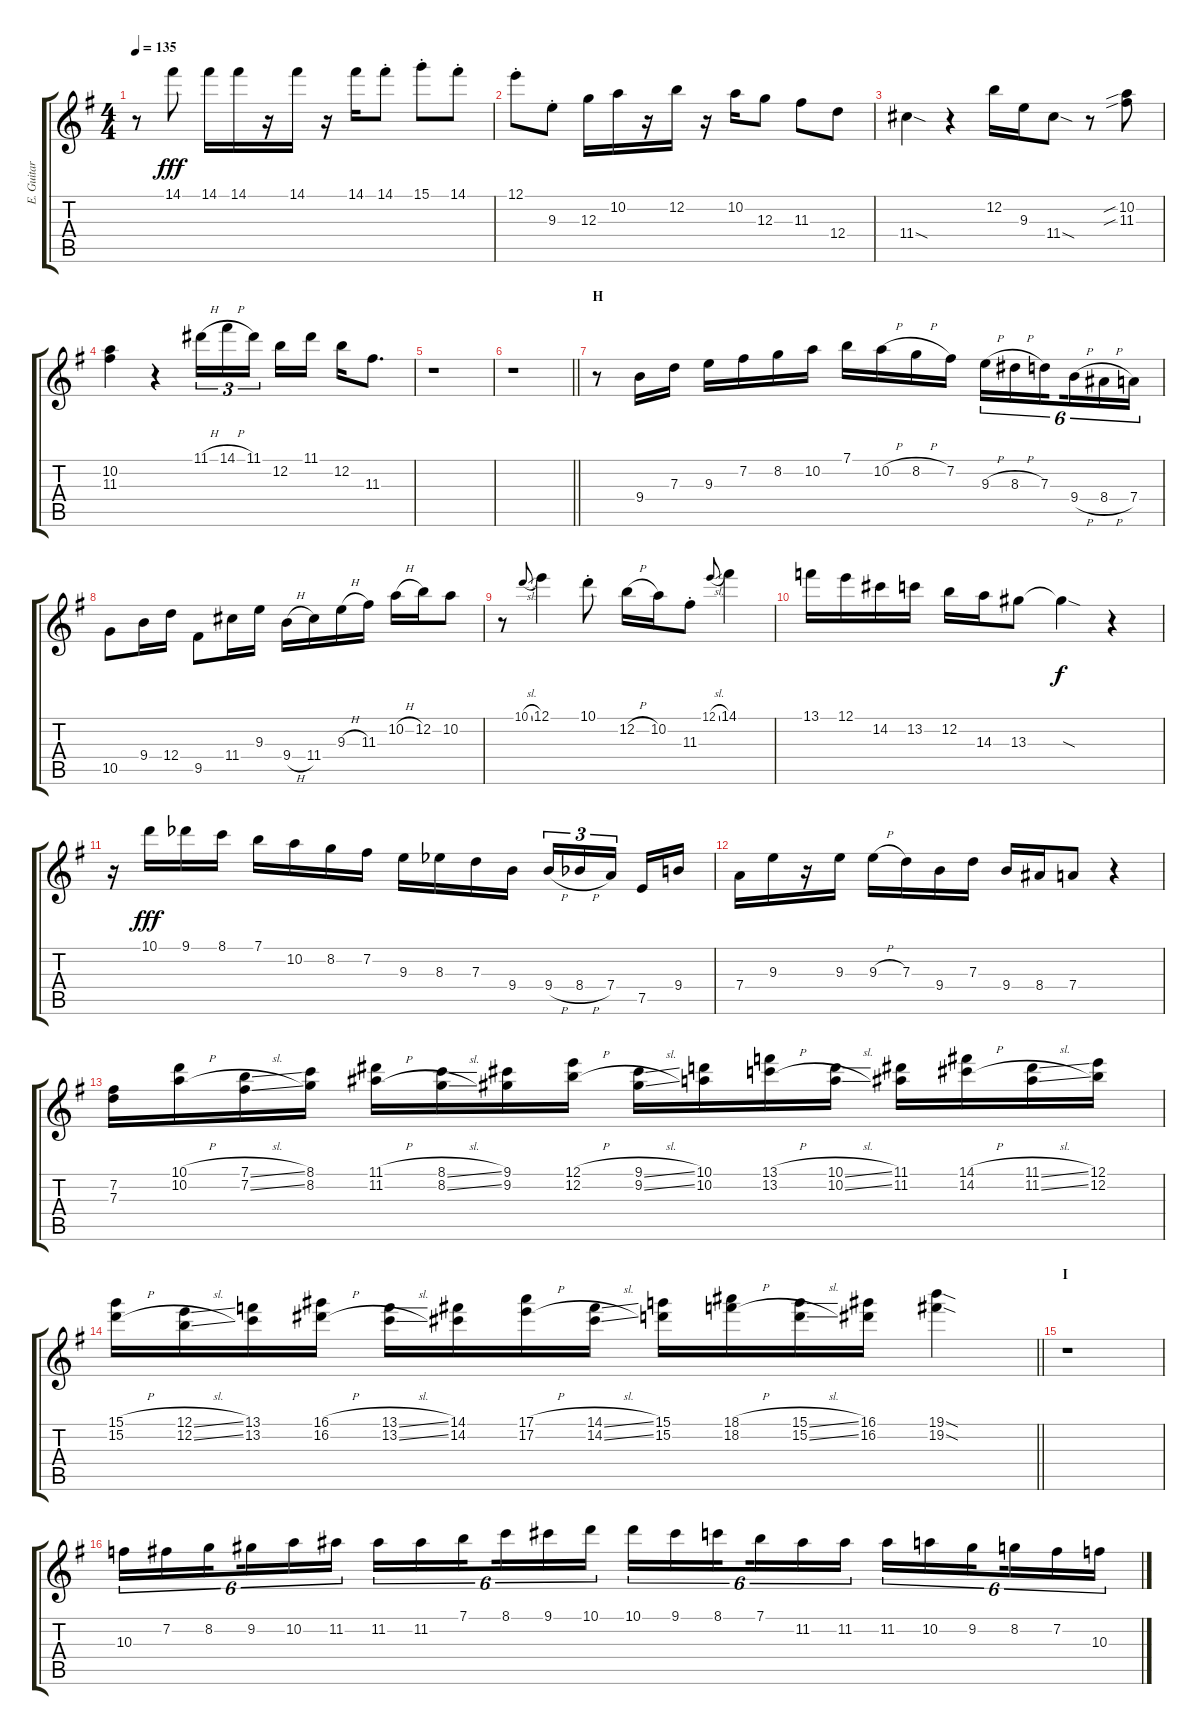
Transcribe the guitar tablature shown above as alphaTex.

\track ("E. Guitar" "E. Guitar") {instrument electricguitarjazz}
\staff {score tabs}
\tuning (E4 B3 G3 D3 A2 E2) {hide}
\ts (4 4)
\tempo 135
\clef g2
\ks g
r.8{dy f} 14.1.8{dy fff} 14.1.16 14.1.16 r.16 14.1.16 r.16 14.1.16 14.1{st}.8 15.1{st}.8 14.1{st}.8 |
12.1{st}.8 9.3{st}.8 12.3.16 10.2.16 r.16 12.2.16 r.16 10.2.16 12.3.8 11.3.8 12.4.8 |
11.4{sod}.4 r.4 12.2.16 9.3.16 11.4{sod}.8 r.8 (10.2{sib} 11.3{sib}).8 |
(10.2 11.3).4 r.4 11.1{h}.16{tu (3 2)} 14.1{h}.16{tu (3 2)} 11.1.16{tu (3 2) beam splitsecondary} 12.2.16 11.1.16 12.2.16 11.3.8{d} |
r.1 |
\barLineRight lightlight
r.1 |
\section ("" "H")
r.8 9.4.16 7.3.16 9.3.16 7.2.16 8.2.16 10.2.16 7.1.16 10.2{h}.16 8.2{h}.16 7.2.16 9.3{h}.16{tu (6 4)} 8.3{h}.16{tu (6 4)} 7.3.16{tu (6 4) beam splitsecondary} 9.4{h}.16{tu (6 4)} 8.4{h}.16{tu (6 4)} 7.4.16{tu (6 4)} |
10.5.8 9.4.16 12.4.16 9.5.8 11.4.16 9.3.16 9.4{h}.16 11.4.16 9.3{h}.16 11.3.16 10.2{h}.16 12.2.16 10.2.8 |
r.8 10.1{sl}.8{gr onbeat} 12.1.4 10.1{st}.8 12.2{h}.16 10.2.16 11.3{st}.8 12.1{sl}.8{gr onbeat} 14.1.4 |
13.1.16 12.1.16 14.2.16 13.2.16 12.2.16 14.3.16 13.3.8 13.3{sod t}.4{dy f} r.4 |
r.16 10.1.16{dy fff} 9.1{acc b}.16 8.1.16 7.1.16 10.2.16 8.2.16 7.2.16 9.3.16 8.3{acc b}.16 7.3.16 9.4.16 9.4{h}.16{tu (3 2)} 8.4{h acc b}.16{tu (3 2)} 7.4.16{tu (3 2) beam splitsecondary} 7.5.16 9.4.16 |
7.4.16 9.3.16 r.16 9.3.16 9.3{h}.16 7.3.16 9.4.16 7.3.16 9.4.16 8.4.16 7.4.8 r.4 |
(7.2 7.3).16 (10.1{h} 10.2{h}).16 (7.1{sl} 7.2{sl}).16 (8.1 8.2).16 (11.1{h} 11.2{h}).16 (8.1{sl} 8.2{sl}).16 (9.1 9.2).16 (12.1{h} 12.2{h}).16 (9.1{sl} 9.2{sl}).16 (10.1 10.2).16 (13.1{h} 13.2{h}).16 (10.1{sl} 10.2{sl}).16 (11.1 11.2).16 (14.1{h} 14.2{h}).16 (11.1{sl} 11.2{sl}).16 (12.1 12.2).16 |
\barLineRight lightlight
(15.1{h} 15.2{h}).16 (12.1{sl} 12.2{sl}).16 (13.1 13.2).16 (16.1{h} 16.2{h}).16 (13.1{sl} 13.2{sl}).16 (14.1 14.2).16 (17.1{h} 17.2{h}).16 (14.1{sl} 14.2{sl}).16 (15.1 15.2).16 (18.1{h} 18.2{h}).16 (15.1{sl} 15.2{sl}).16 (16.1 16.2).16 (19.1{sod} 19.2{sod}).4 |
\section ("" "I")
r.1 |
10.3.16{tu (6 4)} 7.2.16{tu (6 4)} 8.2.16{tu (6 4) beam splitsecondary} 9.2.16{tu (6 4)} 10.2.16{tu (6 4)} 11.2.16{tu (6 4)} 11.2.16{tu (6 4)} 11.2.16{tu (6 4)} 7.1.16{tu (6 4) beam splitsecondary} 8.1.16{tu (6 4)} 9.1.16{tu (6 4)} 10.1.16{tu (6 4)} 10.1.16{tu (6 4)} 9.1.16{tu (6 4)} 8.1.16{tu (6 4) beam splitsecondary} 7.1.16{tu (6 4)} 11.2.16{tu (6 4)} 11.2.16{tu (6 4)} 11.2.16{tu (6 4)} 10.2.16{tu (6 4)} 9.2.16{tu (6 4) beam splitsecondary} 8.2.16{tu (6 4)} 7.2.16{tu (6 4)} 10.3.16{tu (6 4)}
